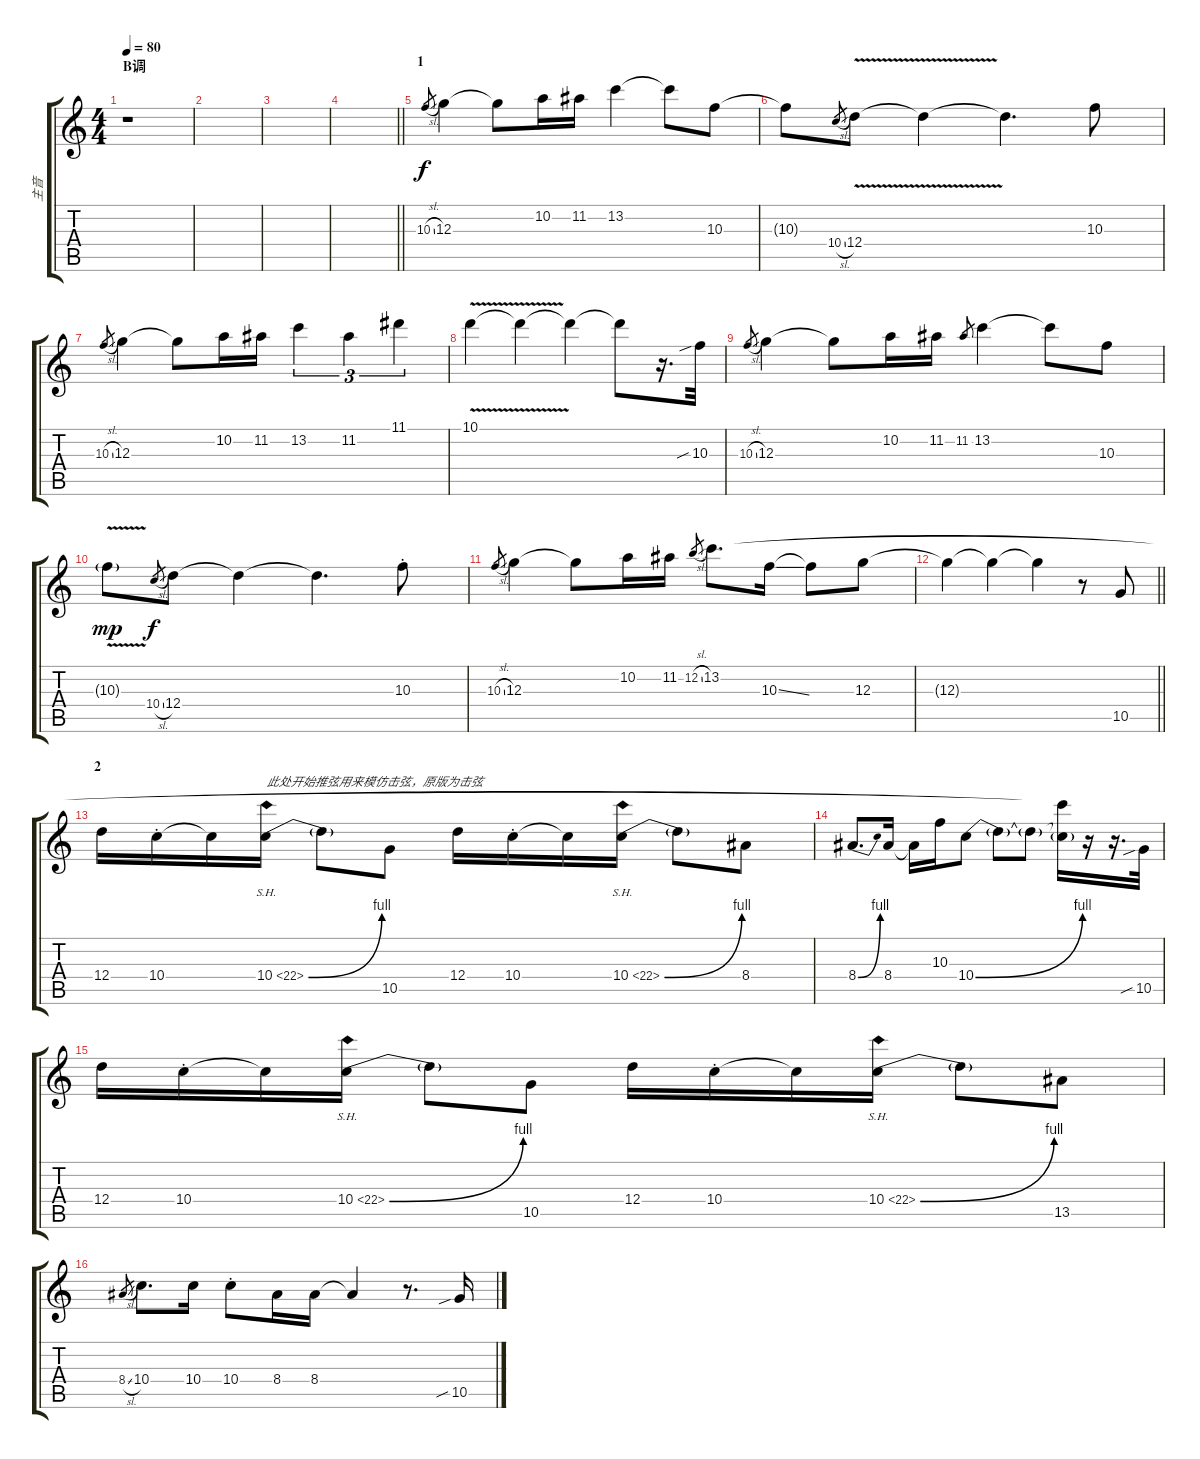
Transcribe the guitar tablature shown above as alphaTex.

\track ("主音" "主音") {instrument overdrivenguitar}
\staff {score tabs}
\tuning (E4 B3 G3 D3 A2 E2) {hide}
\ts (4 4)
\section ("" "B调")
\tempo 80
\clef g2
\ks c
r.1{dy f instrument overdrivenguitar} |
|
|
\barLineRight lightlight
|
\section ("" "1")
10.3{sl}.8{gr} 12.3.4 12.3{t}.8 10.2.16 11.2.16 13.2.4 13.2{t}.8 10.3.8 |
10.3{t}.8 10.4{sl}.8{gr} 12.4{v}.8 12.4{t}.4 12.4{t}.4{d} 10.3.8 |
10.3{sl}.8{gr} 12.3.4 12.3{t}.8 10.2.16 11.2.16 13.2.4{tu (3 2)} 11.2.4{tu (3 2)} 11.1.4{tu (3 2)} |
10.1{v}.4 10.1{t}.4 10.1{t}.4 10.1{t}.8 r.16{d} 10.3{sib}.32 |
10.3{sl}.8{gr} 12.3.4 12.3{t}.8 10.2.16 11.2.16 11.2.8{gr} 13.2.4 13.2{t}.8 10.3.8 |
10.3{v g}.8{dy mp} 10.4{sl}.8{gr dy f} 12.4.8 12.4{t}.4 12.4{t}.4{d} 10.3{st}.8 |
10.3{sl}.8{gr} 12.3.4 12.3{t}.8 10.2.16 11.2.16 12.2{sl}.8{gr} 13.2.8{d} 10.3{ss}.16 10.3{t}.8 12.3.8 |
\barLineRight lightlight
12.3{t}.4 12.3{t}.4 12.3{t}.4 r.8 10.5.8 |
\section ("" "2")
12.4.16 10.4{st}.16 10.4{t}.16 10.4{be (bend 0 0 60 4) sh 12}.16{txt "此处开始推弦用来模仿击弦，原版为击弦"} 10.4{t}.8 10.5.8 12.4.16 10.4{st}.16 10.4{t}.16 10.4{be (bend 0 0 60 4) sh 12}.16 10.4{t}.8 8.4.8 |
8.4{be (bend 0 0 60 4)}.8{d} 8.4.16 8.4{t}.16 10.3.16 10.4{be (bend 0 0 60 4)}.8 10.4{t}.8 10.4{t}.8 (13.2{t} 10.4{t}).16 r.16 r.16{d} 10.5{sib}.32 |
12.4.16 10.4{st}.16 10.4{t}.16 10.4{be (bend 0 0 60 4) sh 12}.16 10.4{t}.8 10.5.8 12.4.16 10.4{st}.16 10.4{t}.16 10.4{be (bend 0 0 60 4) sh 12}.16 10.4{t}.8 13.5.8 |
8.4{sl}.8{gr} 10.4.8{d} 10.4.16 10.4{st}.8 8.4.16 8.4.16 8.4{t}.4 r.8{d} 10.5{sib}.16
